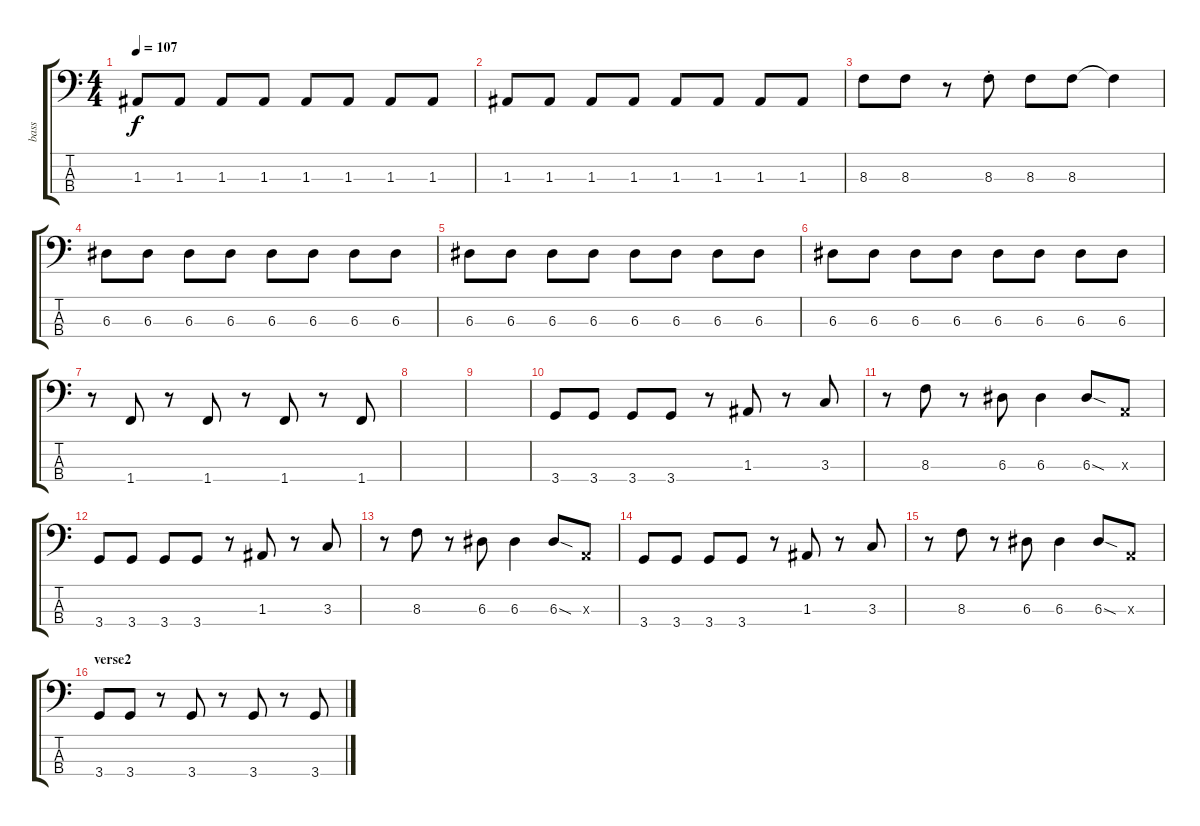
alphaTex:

\track ("bass" "bass") {instrument electricbassfinger}
\staff {score tabs}
\tuning (G2 D2 A1 E1) {hide}
\ts (4 4)
\tempo 107
\clef f4
\ks c
1.3.8{dy f} 1.3.8 1.3.8 1.3.8 1.3.8 1.3.8 1.3.8 1.3.8 |
1.3.8 1.3.8 1.3.8 1.3.8 1.3.8 1.3.8 1.3.8 1.3.8 |
8.3.8 8.3.8 r.8 8.3{st}.8 8.3.8 8.3.8 8.3{t}.4 |
6.3.8 6.3.8 6.3.8 6.3.8 6.3.8 6.3.8 6.3.8 6.3.8 |
6.3.8 6.3.8 6.3.8 6.3.8 6.3.8 6.3.8 6.3.8 6.3.8 |
6.3.8 6.3.8 6.3.8 6.3.8 6.3.8 6.3.8 6.3.8 6.3.8 |
r.8 1.4.8 r.8 1.4.8 r.8 1.4.8 r.8 1.4.8 |
|
|
3.4.8 3.4.8 3.4.8 3.4.8 r.8 1.3.8 r.8 3.3.8 |
r.8 8.3.8 r.8 6.3.8 6.3.4 6.3{sod}.8 0.3{x}.8 |
3.4.8 3.4.8 3.4.8 3.4.8 r.8 1.3.8 r.8 3.3.8 |
r.8 8.3.8 r.8 6.3.8 6.3.4 6.3{sod}.8 0.3{x}.8 |
3.4.8 3.4.8 3.4.8 3.4.8 r.8 1.3.8 r.8 3.3.8 |
r.8 8.3.8 r.8 6.3.8 6.3.4 6.3{sod}.8 0.3{x}.8 |
\section ("" "verse2")
3.4.8 3.4.8 r.8 3.4.8 r.8 3.4.8 r.8 3.4.8
